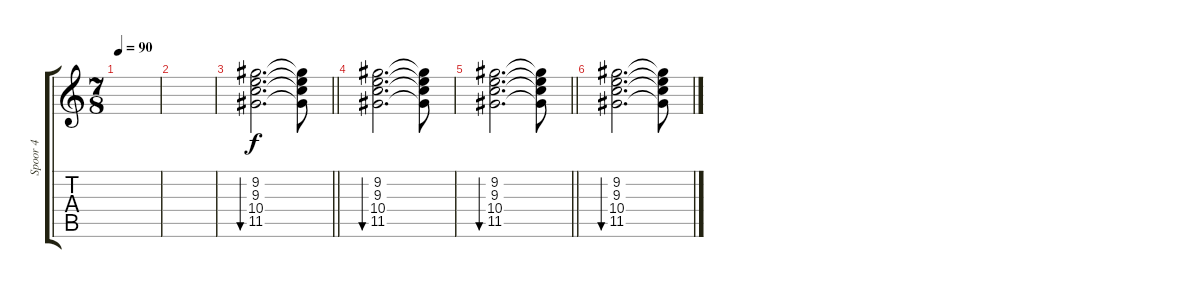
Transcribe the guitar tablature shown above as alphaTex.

\track ("Spoor 4" "Spoor 4") {instrument electricguitarclean}
\staff {score tabs}
\tuning (E4 B3 G3 D3 A2 E2) {hide}
\ts (7 8)
\tempo 90
\clef g2
\ks c
|
|
\barLineRight lightlight
(9.2 9.3 10.4 11.5).2{d bu 120 instrument electricguitarjazz} (9.2{t} 9.3{t} 10.4{t} 11.5{t}).8 |
(9.2 9.3 10.4 11.5).2{d bu 120} (9.2{t} 9.3{t} 10.4{t} 11.5{t}).8 |
\barLineRight lightlight
(9.2 9.3 10.4 11.5).2{d bu 120} (9.2{t} 9.3{t} 10.4{t} 11.5{t}).8 |
(9.2 9.3 10.4 11.5).2{d bu 120} (9.2{t} 9.3{t} 10.4{t} 11.5{t}).8
